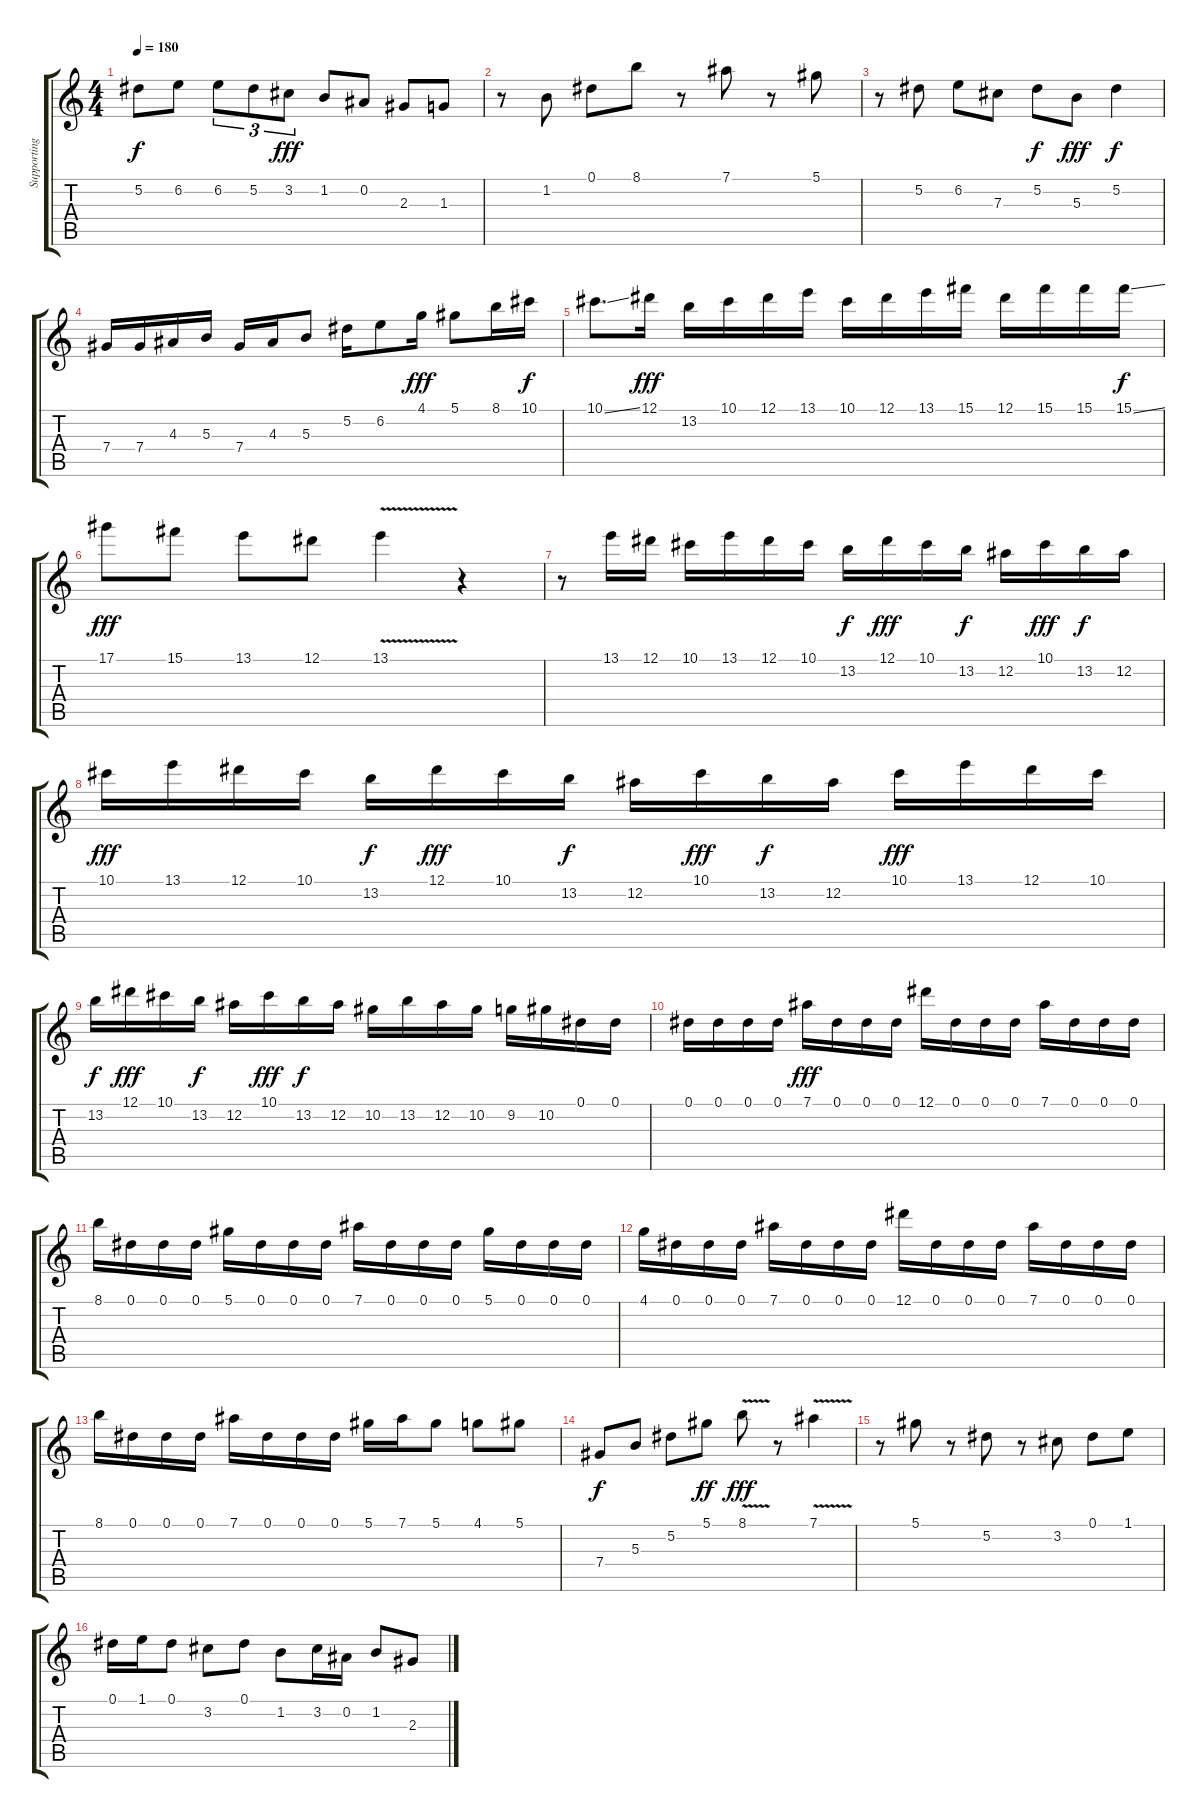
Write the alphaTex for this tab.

\track ("Supporting Track" "Supporting") {instrument acousticguitarsteel}
\staff {score tabs}
\tuning (Eb4 Bb3 Gb3 Db3 Ab2 Eb2) {hide}
\ts (4 4)
\tempo 180
\clef g2
\ks c
5.2.8{dy f} 6.2.8 6.2.8{tu (3 2)} 5.2.8{tu (3 2)} 3.2.8{tu (3 2) dy fff} 1.2.8 0.2.8 2.3.8 1.3.8 |
r.8 1.2.8 0.1.8 8.1.8 r.8 7.1.8 r.8 5.1.8 |
r.8 5.2.8 6.2.8 7.3.8 5.2.8{dy f} 5.3.8{dy fff} 5.2.4{dy f} |
7.4.16 7.4.16 4.3.16 5.3.16 7.4.16 4.3.16 5.3.8 5.2.16 6.2.8 4.1.16{dy fff} 5.1.8 8.1.16 10.1.16{dy f} |
10.1{ss}.8{d} 12.1.16{dy fff} 13.2.16 10.1.16 12.1.16 13.1.16 10.1.16 12.1.16 13.1.16 15.1.16 12.1.16 15.1.16 15.1.16 15.1{ss}.16{dy f} |
17.1.8{dy fff} 15.1.8 13.1.8 12.1.8 13.1{v}.4 r.4 |
r.8 13.1.16 12.1.16 10.1.16 13.1.16 12.1.16 10.1.16 13.2.16{dy f} 12.1.16{dy fff} 10.1.16 13.2.16{dy f} 12.2.16 10.1.16{dy fff} 13.2.16{dy f} 12.2.16 |
10.1.16{dy fff} 13.1.16 12.1.16 10.1.16 13.2.16{dy f} 12.1.16{dy fff} 10.1.16 13.2.16{dy f} 12.2.16 10.1.16{dy fff} 13.2.16{dy f} 12.2.16 10.1.16{dy fff} 13.1.16 12.1.16 10.1.16 |
13.2.16{dy f} 12.1.16{dy fff} 10.1.16 13.2.16{dy f} 12.2.16 10.1.16{dy fff} 13.2.16{dy f} 12.2.16 10.2.16 13.2.16 12.2.16 10.2.16 9.2.16 10.2.16 0.1.16 0.1.16 |
0.1.16 0.1.16 0.1.16 0.1.16 7.1.16{dy fff} 0.1.16 0.1.16 0.1.16 12.1.16 0.1.16 0.1.16 0.1.16 7.1.16 0.1.16 0.1.16 0.1.16 |
8.1.16 0.1.16 0.1.16 0.1.16 5.1.16 0.1.16 0.1.16 0.1.16 7.1.16 0.1.16 0.1.16 0.1.16 5.1.16 0.1.16 0.1.16 0.1.16 |
4.1.16 0.1.16 0.1.16 0.1.16 7.1.16 0.1.16 0.1.16 0.1.16 12.1.16 0.1.16 0.1.16 0.1.16 7.1.16 0.1.16 0.1.16 0.1.16 |
8.1.16 0.1.16 0.1.16 0.1.16 7.1.16 0.1.16 0.1.16 0.1.16 5.1.16 7.1.16 5.1.8 4.1.8 5.1.8 |
7.4.8{dy f} 5.3.8 5.2.8 5.1.8{dy ff} 8.1{v}.8{dy fff} r.8 7.1{v}.4 |
r.8 5.1.8 r.8 5.2.8 r.8 3.2.8 0.1.8 1.1.8 |
0.1.16 1.1.16 0.1.8 3.2.8 0.1.8 1.2.8 3.2.16 0.2.16 1.2.8 2.3.8
